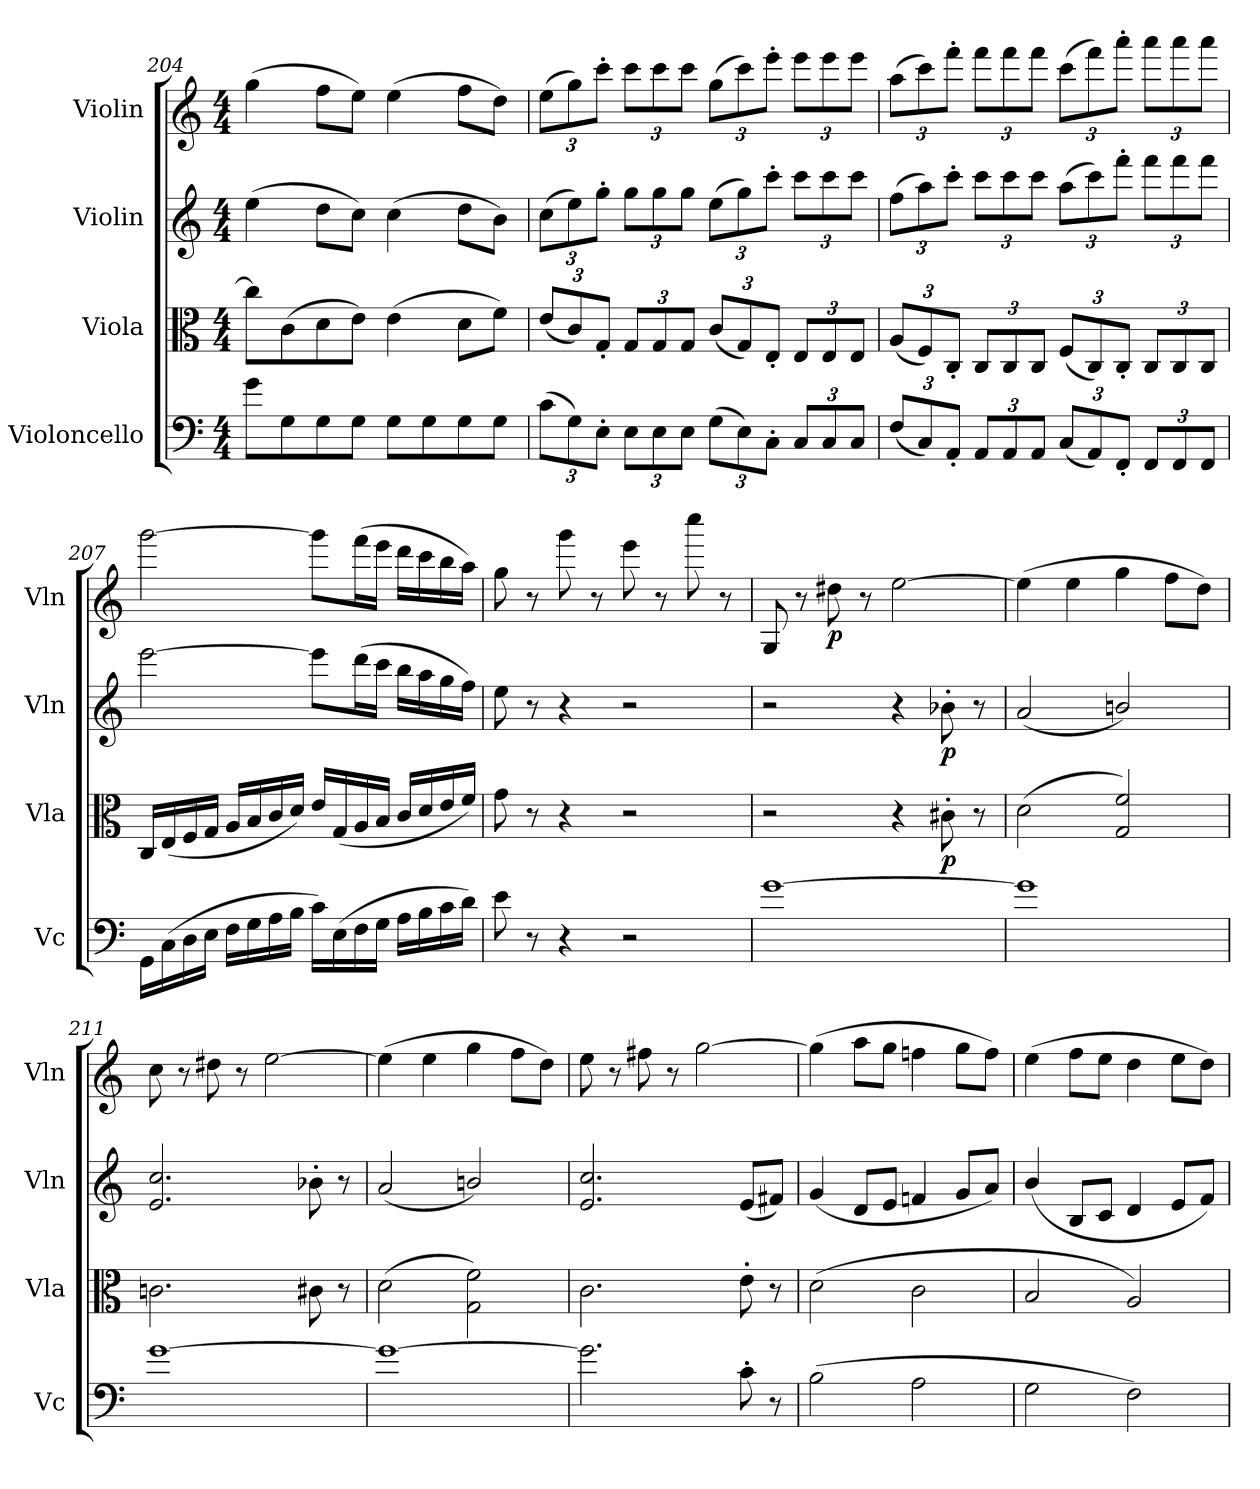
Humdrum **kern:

**kern	**kern	**dynam	**kern	**dynam	**kern	**dynam
*part4	*part3	*part3	*part2	*part2	*part1	*part1
*staff4	*staff3	*staff3	*staff2	*staff2	*staff1	*staff1
*I"Violoncello	*I"Viola	*	*I"Violin	*	*I"Violin	*
*I'Vc	*I'Vla	*	*I'Vln	*	*I'Vln	*
*clefF4	*clefC3	*	*clefG2	*	*clefG2	*
*k[]	*k[]	*	*k[]	*	*k[]	*
*C:	*C:	*	*C:	*	*C:	*
*M4/4	*M4/4	*	*M4/4	*	*M4/4	*
=204	=204	=204	=204	=204	=204	=204
8g\L	8cc\L]	.	(4ee\	.	(4gg\	.
8G\	(8c\	.	.	.	.	.
8G\	8d\	.	8dd\L	.	8ff\L	.
8G\J	8e\J)	.	8cc\J)	.	8ee\J)	.
8G\L	(4e\	.	(4cc\	.	(4ee\	.
8G\	.	.	.	.	.	.
8G\	8d\L	.	8dd\L	.	8ff\L	.
8G\J	8f\J)	.	8b\J)	.	8dd\J)	.
=205	=205	=205	=205	=205	=205	=205
(12c\L	(12e/L	.	(12cc\L	.	(12ee\L	.
12G\)	12c/)	.	12ee\)	.	12gg\)	.
12E'\J	12G'/J	.	12gg'\J	.	12ccc'\J	.
12E\L	12G/L	.	12gg\L	.	12ccc\L	.
12E\	12G/	.	12gg\	.	12ccc\	.
12E\J	12G/J	.	12gg\J	.	12ccc\J	.
(12G\L	(12c/L	.	(12ee\L	.	(12gg\L	.
12E\)	12G/)	.	12gg\)	.	12ccc\)	.
12C'\J	12E'/J	.	12ccc'\J	.	12eee'\J	.
12C/L	12E/L	.	12ccc\L	.	12eee\L	.
12C/	12E/	.	12ccc\	.	12eee\	.
12C/J	12E/J	.	12ccc\J	.	12eee\J	.
=206	=206	=206	=206	=206	=206	=206
(12F/L	(12A/L	.	(12ff\L	.	(12aa\L	.
12C/)	12F/)	.	12aa\)	.	12ccc\)	.
12AA'/J	12C'/J	.	12ccc'\J	.	12fff'\J	.
12AA/L	12C/L	.	12ccc\L	.	12fff\L	.
12AA/	12C/	.	12ccc\	.	12fff\	.
12AA/J	12C/J	.	12ccc\J	.	12fff\J	.
(12C/L	(12F/L	.	(12aa\L	.	(12ccc\L	.
12AA/)	12C/)	.	12ccc\)	.	12fff\)	.
12FF'/J	12C'/J	.	12fff'\J	.	12aaa'\J	.
12FF/L	12C/L	.	12fff\L	.	12aaa\L	.
12FF/	12C/	.	12fff\	.	12aaa\	.
12FF/J	12C/J	.	12fff\J	.	12aaa\J	.
=207	=207	=207	=207	=207	=207	=207
16GG\LL	16C/LL	.	[2eee\	.	[2ggg\	.
(16C\	(16E/	.	.	.	.	.
16D\	16F/	.	.	.	.	.
16E\JJ	16G/JJ	.	.	.	.	.
16F\LL	16A/LL	.	.	.	.	.
16G\	16B/	.	.	.	.	.
16A\	16c/	.	.	.	.	.
16B\JJ	16d/JJ)	.	.	.	.	.
16c\LL)	16e/LL	.	8eee\L]	.	8ggg\L]	.
(16E\	(16G/	.	.	.	.	.
16F\	16A/	.	(16ddd\L	.	(16fff\L	.
16G\JJ	16B/JJ	.	16ccc\JJ	.	16eee\JJ	.
16A\LL	16c/LL	.	16bb\LL	.	16ddd\LL	.
16B\	16d/	.	16aa\	.	16ccc\	.
16c\	16e/	.	16gg\	.	16bb\	.
16d\JJ)	16f/JJ)	.	16ff\JJ)	.	16aa\JJ)	.
=208	=208	=208	=208	=208	=208	=208
8e\	8g\	.	8ee\	.	8gg\	.
8r	8r	.	8r	.	8r	.
4r	4r	.	4r	.	8ggg\	.
.	.	.	.	.	8r	.
2r	2r	.	2r	.	8eee\	.
.	.	.	.	.	8r	.
.	.	.	.	.	8cccc\	.
.	.	.	.	.	8r	.
=209	=209	=209	=209	=209	=209	=209
[1g	2r	.	2r	.	8G/	.
.	.	.	.	.	8r	.
.	.	.	.	.	8dd#X\	p
.	.	.	.	.	8r	.
.	4r	.	4r	.	[2ee\	.
.	8c#X'\	p	8b-X'\	p	.	.
.	8r	.	8r	.	.	.
=210	=210	=210	=210	=210	=210	=210
1g]	(2d\	.	(2a/	.	(4ee\]	.
.	.	.	.	.	4ee\	.
.	2G/ 2f/)	.	2bn/)	.	4gg\	.
.	.	.	.	.	8ff\L	.
.	.	.	.	.	8dd\J)	.
=211	=211	=211	=211	=211	=211	=211
[1g	2.cn\	.	2.e/ 2.cc/	.	8cc\	.
.	.	.	.	.	8r	.
.	.	.	.	.	8dd#X\	.
.	.	.	.	.	8r	.
.	.	.	.	.	[2ee\	.
.	8c#X\	.	8b-X'\	.	.	.
.	8r	.	8r	.	.	.
=212	=212	=212	=212	=212	=212	=212
1g_	(2d\	.	(2a/	.	(4ee\]	.
.	.	.	.	.	4ee\	.
.	2G\ 2f\)	.	2bn/)	.	4gg\	.
.	.	.	.	.	8ff\L	.
.	.	.	.	.	8dd\J)	.
=213	=213	=213	=213	=213	=213	=213
2.g\]	2.c\	.	2.e/ 2.cc/	.	8ee\	.
.	.	.	.	.	8r	.
.	.	.	.	.	8ff#X\	.
.	.	.	.	.	8r	.
.	.	.	.	.	[2gg\	.
8c'\	8e'\	.	(8e/L	.	.	.
8r	8r	.	8f#X/J)	.	.	.
=214	=214	=214	=214	=214	=214	=214
(2B\	(2d\	.	(4g/	.	(4gg\]	.
.	.	.	8d/L	.	8aa\L	.
.	.	.	8e/J	.	8gg\J	.
2A\	2c\	.	4fn/	.	4ffn\	.
.	.	.	8g/L	.	8gg\L	.
.	.	.	8a/J)	.	8ff\J)	.
=215	=215	=215	=215	=215	=215	=215
2G\	2B/	.	(4b/	.	(4ee\	.
.	.	.	8B/L	.	8ff\L	.
.	.	.	8c/J	.	8ee\J	.
2F\)	2A/)	.	4d/	.	4dd\	.
.	.	.	8e/L	.	8ee\L	.
.	.	.	8f/J)	.	8dd\J)	.
=	=	=	=	=	=	=
*-	*-	*-	*-	*-	*-	*-
